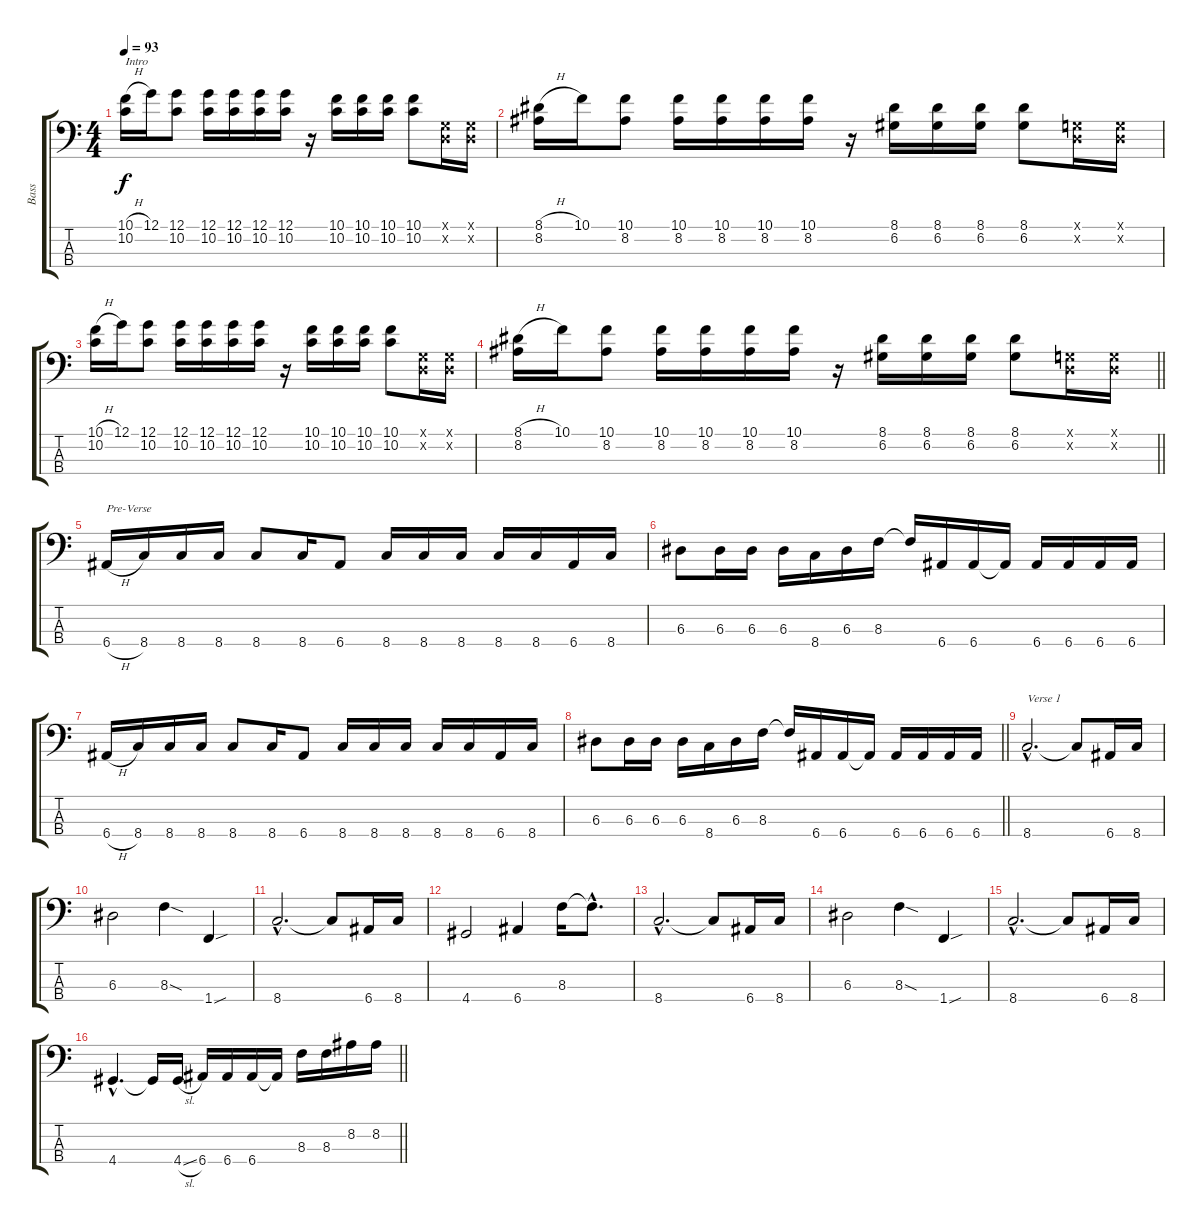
\track ("Bass" "Bass") {instrument electricbassfinger}
\staff {score tabs}
\tuning (G2 D2 A1 E1) {hide}
\ts (4 4)
\tempo 93
\clef f4
\ks c
(10.1{h} 10.2).16{txt "Intro" dy f instrument electricbassfinger} 12.1.16 (12.1 10.2).8 (12.1 10.2).16 (12.1 10.2).16 (12.1 10.2).16 (12.1 10.2).16 r.16 (10.1 10.2).16 (10.1 10.2).16 (10.1 10.2).16 (10.1 10.2).8 (0.1{x} 0.2{x}).16 (0.1{x} 0.2{x}).16 |
(8.1{h} 8.2).16 10.1.16 (10.1 8.2).8 (10.1 8.2).16 (10.1 8.2).16 (10.1 8.2).16 (10.1 8.2).16 r.16 (8.1 6.2).16 (8.1 6.2).16 (8.1 6.2).16 (8.1 6.2).8 (0.1{x} 0.2{x}).16 (0.1{x} 0.2{x}).16 |
(10.1{h} 10.2).16 12.1.16 (12.1 10.2).8 (12.1 10.2).16 (12.1 10.2).16 (12.1 10.2).16 (12.1 10.2).16 r.16 (10.1 10.2).16 (10.1 10.2).16 (10.1 10.2).16 (10.1 10.2).8 (0.1{x} 0.2{x}).16 (0.1{x} 0.2{x}).16 |
\barLineRight lightlight
(8.1{h} 8.2).16 10.1.16 (10.1 8.2).8 (10.1 8.2).16 (10.1 8.2).16 (10.1 8.2).16 (10.1 8.2).16 r.16 (8.1 6.2).16 (8.1 6.2).16 (8.1 6.2).16 (8.1 6.2).8 (0.1{x} 0.2{x}).16 (0.1{x} 0.2{x}).16 |
6.4{h}.16{txt "Pre-Verse"} 8.4.16 8.4.16 8.4.16 8.4.8 8.4.16 6.4.8 8.4.16 8.4.16 8.4.16 8.4.16 8.4.16 6.4.16 8.4.16 |
6.3.8 6.3.16 6.3.16 6.3.16 8.4.16 6.3.16 8.3.16 8.3{t}.16 6.4.16 6.4.16 6.4{t}.16 6.4.16 6.4.16 6.4.16 6.4.16 |
6.4{h}.16 8.4.16 8.4.16 8.4.16 8.4.8 8.4.16 6.4.8 8.4.16 8.4.16 8.4.16 8.4.16 8.4.16 6.4.16 8.4.16 |
\barLineRight lightlight
6.3.8 6.3.16 6.3.16 6.3.16 8.4.16 6.3.16 8.3.16 8.3{t}.16 6.4.16 6.4.16 6.4{t}.16 6.4.16 6.4.16 6.4.16 6.4.16 |
8.4{hac}.2{d txt "Verse 1"} 8.4{t}.8 6.4.16 8.4.16 |
6.3.2 8.3{sod}.4 1.4{sou}.4 |
8.4{hac}.2{d} 8.4{t}.8 6.4.16 8.4.16 |
4.4.2 6.4.4 8.3.16 8.3{hac t}.8{d} |
8.4{hac}.2{d} 8.4{t}.8 6.4.16 8.4.16 |
6.3.2 8.3{sod}.4 1.4{sou}.4 |
8.4{hac}.2{d} 8.4{t}.8 6.4.16 8.4.16 |
\barLineRight lightlight
4.4{hac}.4{d} 4.4{t}.16 4.4{sl}.16 6.4.16 6.4.16 6.4.16 6.4{t}.16 8.3.16 8.3.16 8.2.16 8.2.16
